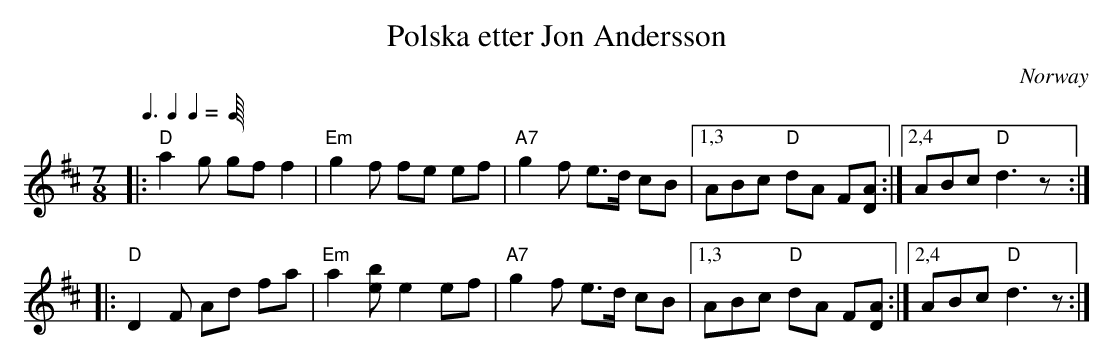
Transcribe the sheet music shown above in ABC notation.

X:1
T: Polska etter Jon Andersson
O: Norway
M: 7/8
L: 1/8
Q: 3/8 2/8 2/8
K: D
|: "D"a2g gf f2 | "Em"g2f    fe ef | "A7"g2f e>d cB |1,3 ABc "D"dA F[AD] :|2,4 ABc "D"d3 z :|
|: "D"D2F Ad fa | "Em"a2[be] e2 ef | "A7"g2f e>d cB |1,3 ABc "D"dA F[AD] :|2,4 ABc "D"d3 z :|
